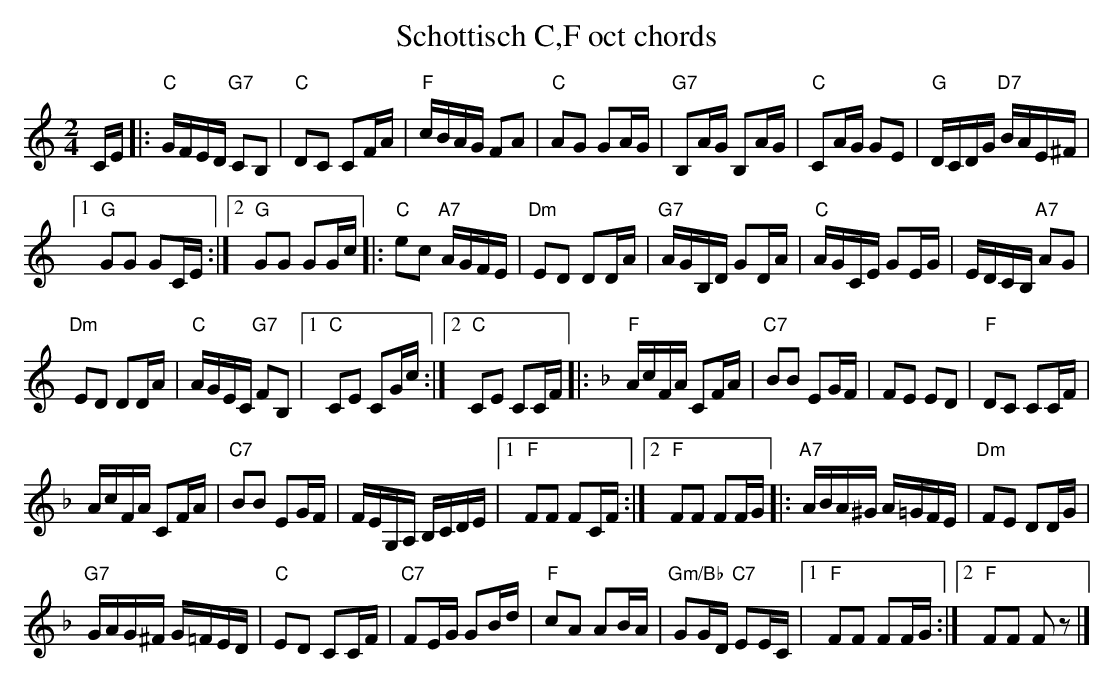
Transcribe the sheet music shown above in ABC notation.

X:1
T:Schottisch C,F oct chords
M:2/4
L:1/16
K:Cmaj%%MIDI gchordon
CE |: "C"GFED "G7"C2B,2 | "C"D2C2 C2FA | "F"cBAG F2A2 | "C"A2G2 G2AG | "G7"B,2AG B,2AG | "C"C2AG G2E2 | "G"DCDG "D7"BAE^F |1
"G"G2G2 G2CE :|2 "G"G2G2 G2Gc |: "C"e2c2 "A7"AGFE | "Dm"E2D2 D2DA | "G7"AGB,D G2DA | "C"AGCE G2EG | EDCB, "A7"A2G2 |
"Dm"E2D2 D2DA | "C"AGEC "G7"F2B,2 |1 "C"C2E2 C2Gc :|2 "C"C2E2 C2CF |: [K:Fmaj] "F"AcFA C2FA | "C7"B2B2 E2GF | F2E2 E2D2 | "F"D2C2 C2CF |
AcFA C2FA | "C7"B2B2 E2GF | FEG,A, B,CDE |1 "F"F2F2 F2CF :|2 "F"F2F2 F2FG |: "A7"ABA^G A=GFE | "Dm"F2E2 D2DG |
"G7"GAG^F G=FED | "C"E2D2 C2CF | "C7"F2EG G2Bd | "F"c2A2 A2BA | "Gm/Bb"G2GD "C7"E2EC |1 "F"F2F2 F2FG :|2 "F"F2F2 F2z2 |]
